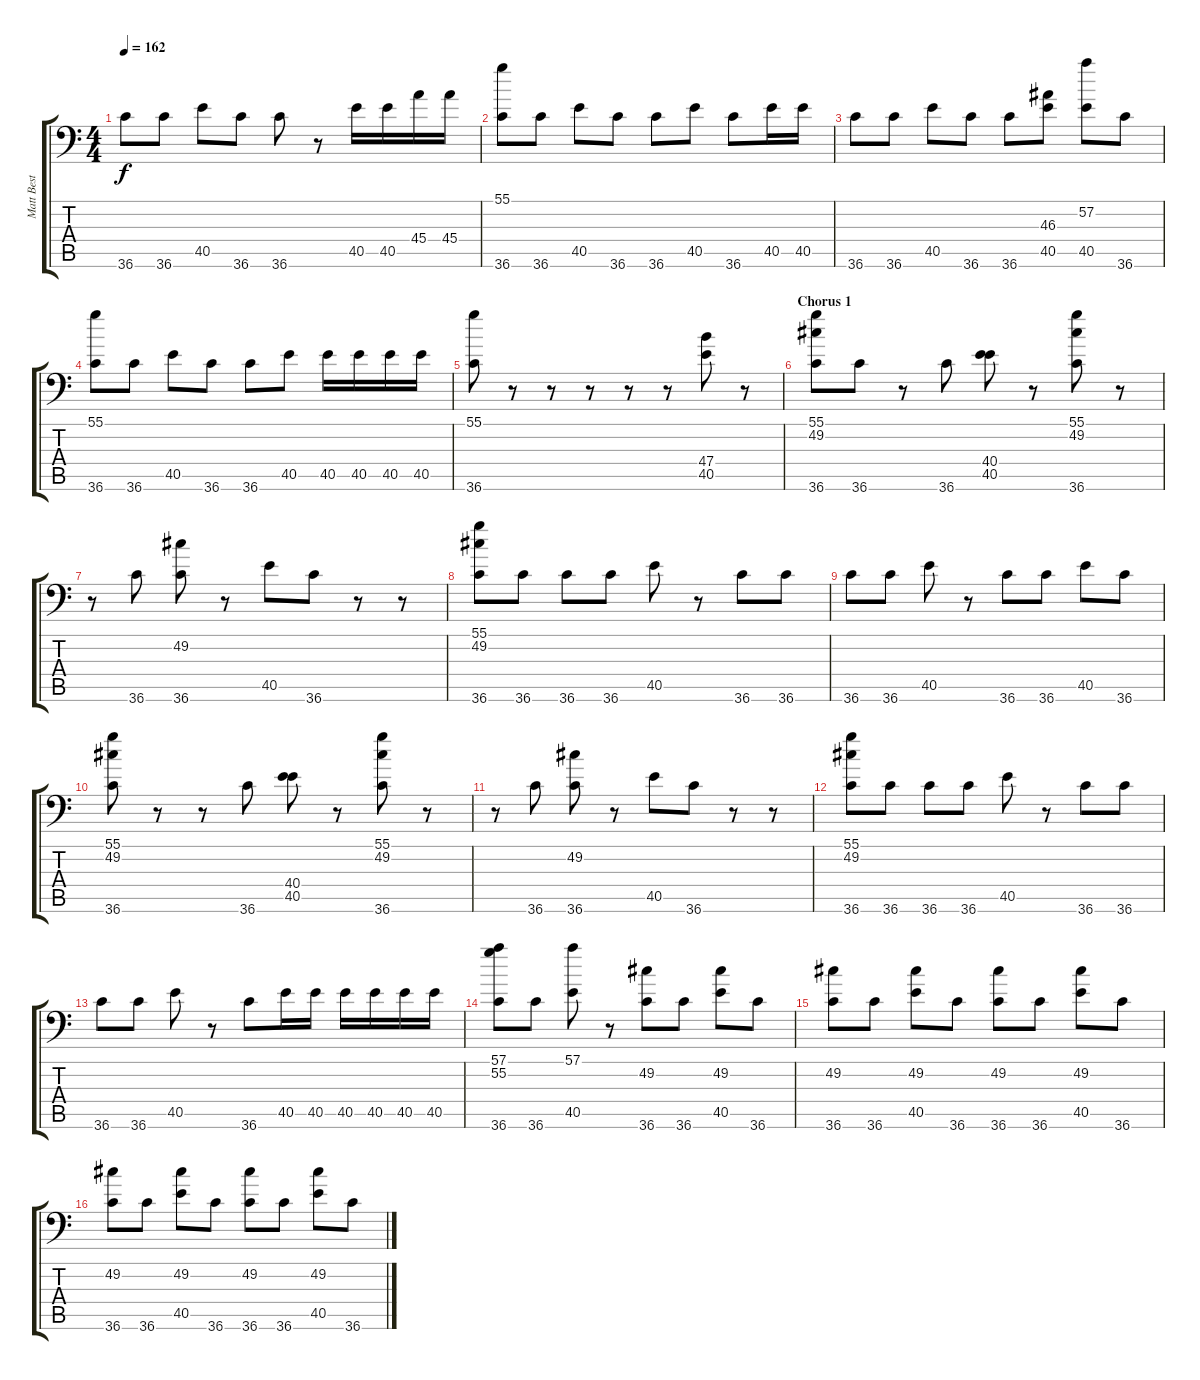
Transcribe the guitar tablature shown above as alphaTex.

\track ("Matt Best" "Matt Best") {instrument acousticgrandpiano}
\staff {score tabs}
\tuning (C-1 C-1 C-1 C-1 C-1 C-1) {hide}
\ts (4 4)
\tempo 162
\clef f4
\ks c
36.6.8{dy f} 36.6.8 40.5.8 36.6.8 36.6.8 r.8 40.5.16 40.5.16 45.4.16 45.4.16 |
(55.1 36.6).8 36.6.8 40.5.8 36.6.8 36.6.8 40.5.8 36.6.8 40.5.16 40.5.16 |
36.6.8 36.6.8 40.5.8 36.6.8 36.6.8 (46.3 40.5).8 (57.2 40.5).8 36.6.8 |
(55.1 36.6).8 36.6.8 40.5.8 36.6.8 36.6.8 40.5.8 40.5.16 40.5.16 40.5.16 40.5.16 |
(55.1 36.6).8 r.8 r.8 r.8 r.8 r.8 (47.4 40.5).8 r.8 |
\section ("" "Chorus 1")
(55.1 49.2 36.6).8 36.6.8 r.8 36.6.8 (40.4 40.5).8 r.8 (55.1 49.2 36.6).8 r.8 |
r.8 36.6.8 (49.2 36.6).8 r.8 40.5.8 36.6.8 r.8 r.8 |
(55.1 49.2 36.6).8 36.6.8 36.6.8 36.6.8 40.5.8 r.8 36.6.8 36.6.8 |
36.6.8 36.6.8 40.5.8 r.8 36.6.8 36.6.8 40.5.8 36.6.8 |
(55.1 49.2 36.6).8 r.8 r.8 36.6.8 (40.4 40.5).8 r.8 (55.1 49.2 36.6).8 r.8 |
r.8 36.6.8 (49.2 36.6).8 r.8 40.5.8 36.6.8 r.8 r.8 |
(55.1 49.2 36.6).8 36.6.8 36.6.8 36.6.8 40.5.8 r.8 36.6.8 36.6.8 |
36.6.8 36.6.8 40.5.8 r.8 36.6.8 40.5.16 40.5.16 40.5.16 40.5.16 40.5.16 40.5.16 |
(57.1 55.2 36.6).8 36.6.8 (57.1 40.5).8 r.8 (49.2 36.6).8 36.6.8 (49.2 40.5).8 36.6.8 |
(49.2 36.6).8 36.6.8 (49.2 40.5).8 36.6.8 (49.2 36.6).8 36.6.8 (49.2 40.5).8 36.6.8 |
(49.2 36.6).8 36.6.8 (49.2 40.5).8 36.6.8 (49.2 36.6).8 36.6.8 (49.2 40.5).8 36.6.8
